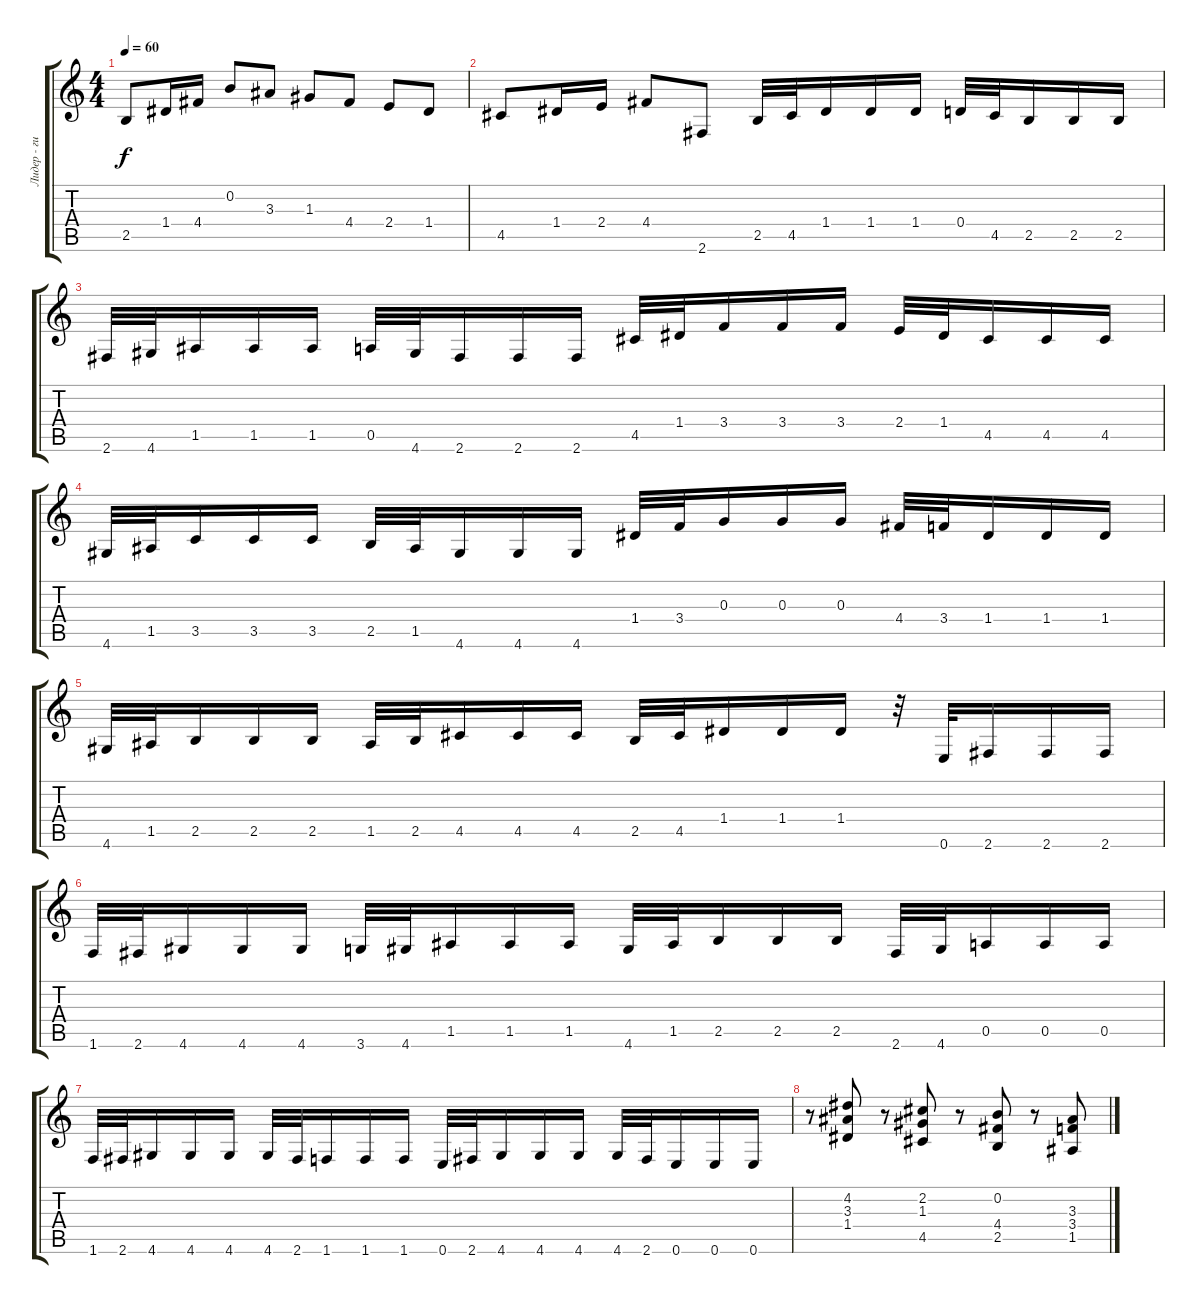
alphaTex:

\track ("Лидер - гитара" "Лидер - ги") {instrument distortionguitar}
\staff {score tabs}
\tuning (E4 B3 G3 D3 A2 E2) {hide}
\ts (4 4)
\tempo 60
\clef g2
\ks c
2.5.8{dy f} 1.4.16 4.4.16 0.2.8 3.3.8 1.3.8 4.4.8 2.4.8 1.4.8 |
4.5.8 1.4.16 2.4.16 4.4.8 2.6.8 2.5.32 4.5.32 1.4.16 1.4.16 1.4.16 0.4.32 4.5.32 2.5.16 2.5.16 2.5.16 |
2.6.32 4.6.32 1.5.16 1.5.16 1.5.16 0.5.32 4.6.32 2.6.16 2.6.16 2.6.16 4.5.32 1.4.32 3.4.16 3.4.16 3.4.16 2.4.32 1.4.32 4.5.16 4.5.16 4.5.16 |
4.6.32 1.5.32 3.5.16 3.5.16 3.5.16 2.5.32 1.5.32 4.6.16 4.6.16 4.6.16 1.4.32 3.4.32 0.3.16 0.3.16 0.3.16 4.4.32 3.4.32 1.4.16 1.4.16 1.4.16 |
4.6.32 1.5.32 2.5.16 2.5.16 2.5.16 1.5.32 2.5.32 4.5.16 4.5.16 4.5.16 2.5.32 4.5.32 1.4.16 1.4.16 1.4.16 r.32 0.6.32 2.6.16 2.6.16 2.6.16 |
1.6.32 2.6.32 4.6.16 4.6.16 4.6.16 3.6.32 4.6.32 1.5.16 1.5.16 1.5.16 4.6.32 1.5.32 2.5.16 2.5.16 2.5.16 2.6.32 4.6.32 0.5.16 0.5.16 0.5.16 |
1.6.32 2.6.32 4.6.16 4.6.16 4.6.16 4.6.32 2.6.32 1.6.16 1.6.16 1.6.16 0.6.32 2.6.32 4.6.16 4.6.16 4.6.16 4.6.32 2.6.32 0.6.16 0.6.16 0.6.16 |
r.8 (4.2 3.3 1.4).8 r.8 (2.2 1.3 4.5).8 r.8 (0.2 4.4 2.5).8 r.8 (3.3 3.4 1.5).8
